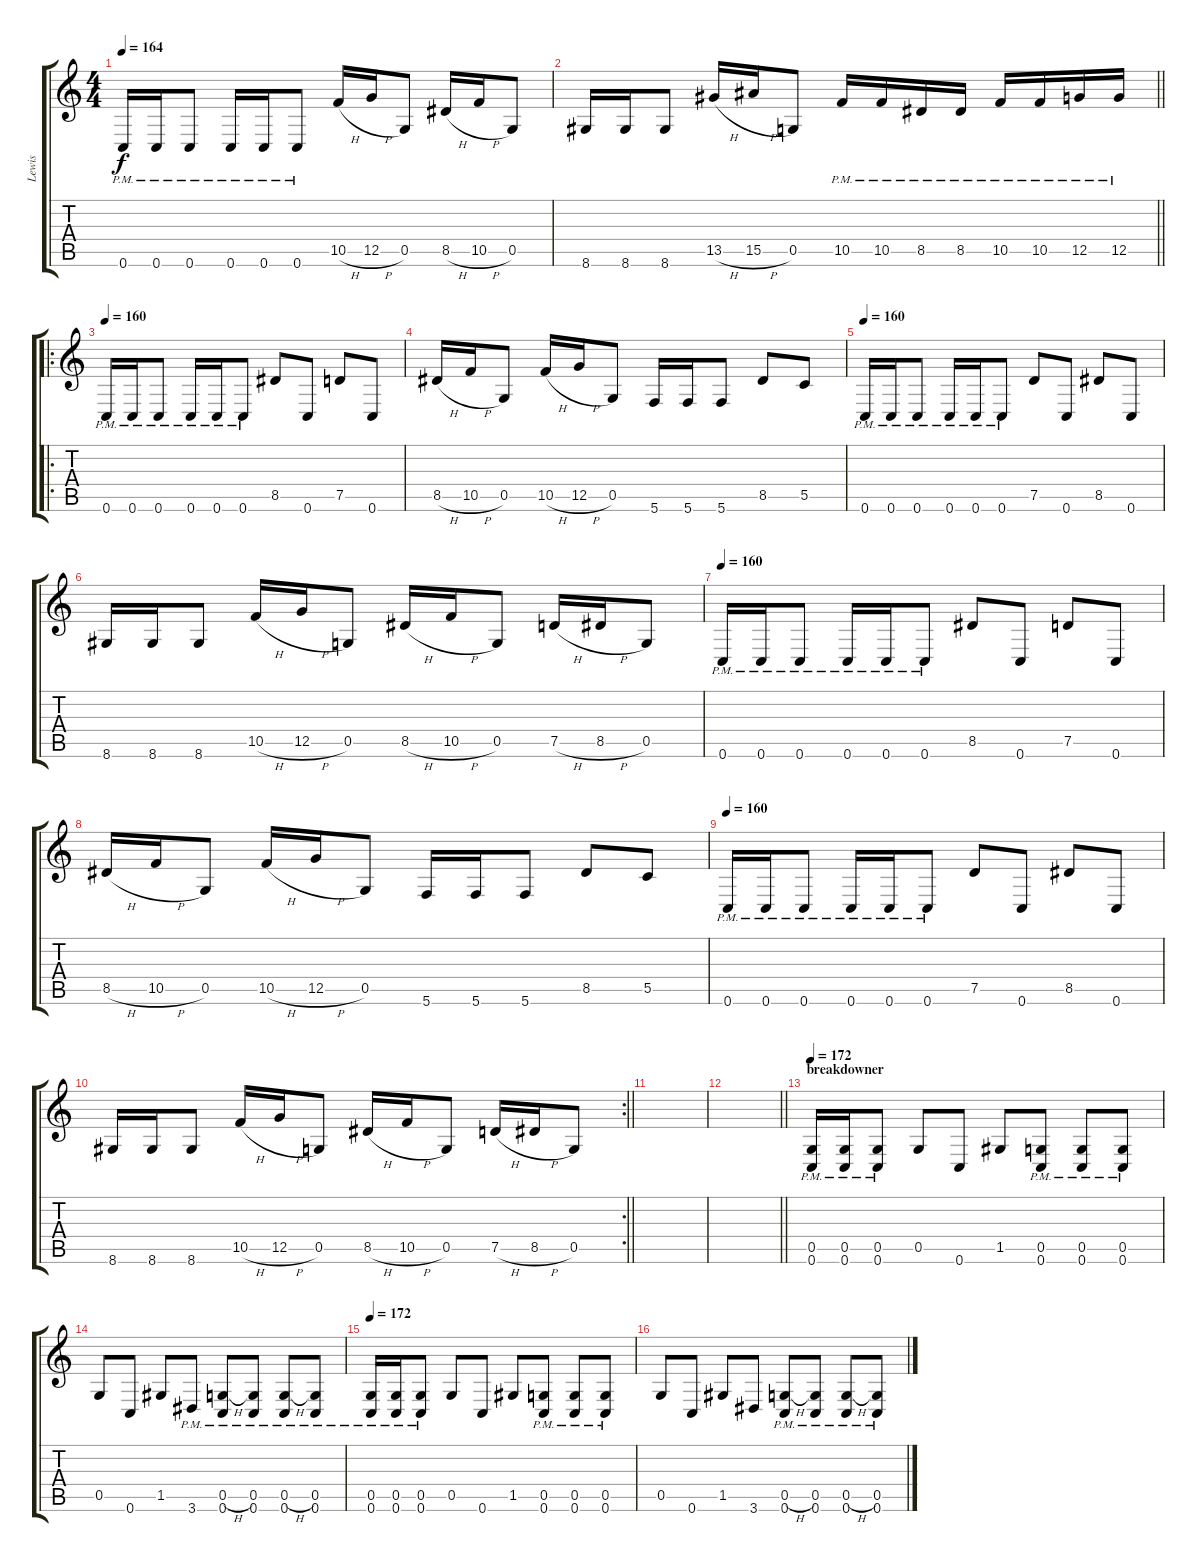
\track ("Lewis" "Lewis") {instrument distortionguitar}
\staff {score tabs}
\tuning (D4 A3 F3 C3 G2 C2) {hide}
\ts (4 4)
\tempo 164
\clef g2
\ks c
0.6{pm}.16{dy f} 0.6{pm}.16 0.6{pm}.8 0.6{pm}.16 0.6{pm}.16 0.6{pm}.8 10.5{h}.16 12.5{h}.16 0.5.8 8.5{h}.16 10.5{h}.16 0.5.8 |
\barLineRight lightlight
8.6.16 8.6.16 8.6.8 13.5{h}.16 15.5{h}.16 0.5.8 10.5{pm}.16 10.5{pm}.16 8.5{pm}.16 8.5{pm}.16 10.5{pm}.16 10.5{pm}.16 12.5{pm}.16 12.5{pm}.16 |
\ro
\tempo 160
0.6{pm}.16 0.6{pm}.16 0.6{pm}.8 0.6{pm}.16 0.6{pm}.16 0.6{pm}.8 8.5.8 0.6.8 7.5.8 0.6.8 |
8.5{h}.16 10.5{h}.16 0.5.8 10.5{h}.16 12.5{h}.16 0.5.8 5.6.16 5.6.16 5.6.8 8.5.8 5.5.8 |
\tempo 160
0.6{pm}.16 0.6{pm}.16 0.6{pm}.8 0.6{pm}.16 0.6{pm}.16 0.6{pm}.8 7.5.8 0.6.8 8.5.8 0.6.8 |
8.6.16 8.6.16 8.6.8 10.5{h}.16 12.5{h}.16 0.5.8 8.5{h}.16 10.5{h}.16 0.5.8 7.5{h}.16 8.5{h}.16 0.5.8 |
\tempo 160
0.6{pm}.16 0.6{pm}.16 0.6{pm}.8 0.6{pm}.16 0.6{pm}.16 0.6{pm}.8 8.5.8 0.6.8 7.5.8 0.6.8 |
8.5{h}.16 10.5{h}.16 0.5.8 10.5{h}.16 12.5{h}.16 0.5.8 5.6.16 5.6.16 5.6.8 8.5.8 5.5.8 |
\tempo 160
0.6{pm}.16 0.6{pm}.16 0.6{pm}.8 0.6{pm}.16 0.6{pm}.16 0.6{pm}.8 7.5.8 0.6.8 8.5.8 0.6.8 |
\rc 2
\barLineRight lightlight
8.6.16 8.6.16 8.6.8 10.5{h}.16 12.5{h}.16 0.5.8 8.5{h}.16 10.5{h}.16 0.5.8 7.5{h}.16 8.5{h}.16 0.5.8 |
|
\barLineRight lightlight
|
\section ("" "breakdowner")
\tempo 180
\tempo 172
(0.5{pm} 0.6{pm}).16 (0.5{pm} 0.6{pm}).16 (0.5{pm} 0.6{pm}).8 0.5.8 0.6.8 1.5.8 (0.5{pm} 0.6{pm}).8 (0.5{pm} 0.6{pm}).8 (0.5{pm} 0.6{pm}).8 |
0.5.8 0.6.8 1.5.8 3.6{pm}.8 (0.5{h pm} 0.6{pm}).8 (0.5{pm} 0.6{pm}).8 (0.5{h pm} 0.6{pm}).8 (0.5{pm} 0.6{pm}).8 |
\tempo 172
(0.5{pm} 0.6{pm}).16 (0.5{pm} 0.6{pm}).16 (0.5{pm} 0.6{pm}).8 0.5.8 0.6.8 1.5.8 (0.5{pm} 0.6{pm}).8 (0.5{pm} 0.6{pm}).8 (0.5{pm} 0.6{pm}).8 |
0.5.8 0.6.8 1.5.8 3.6.8 (0.5{h pm} 0.6{pm}).8 (0.5{pm} 0.6{pm}).8 (0.5{h pm} 0.6{pm}).8 (0.5{pm} 0.6{pm}).8
